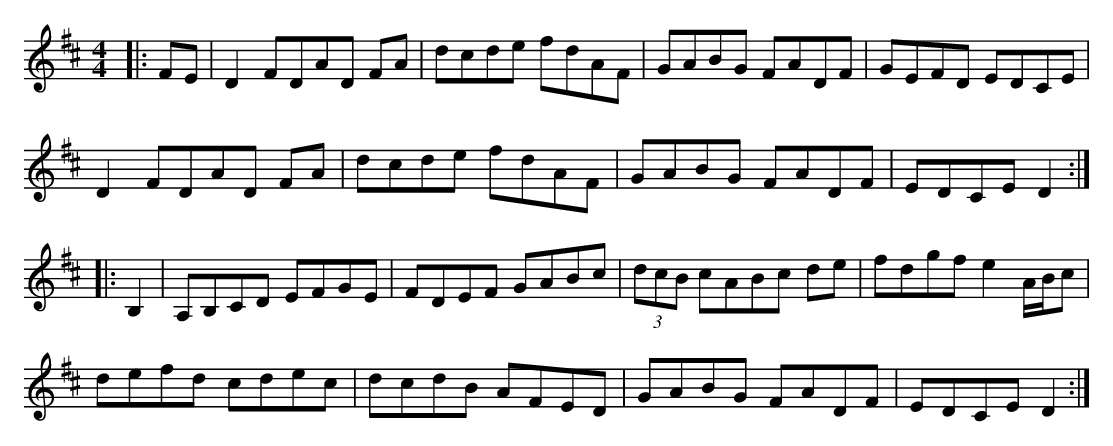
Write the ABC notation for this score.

X:1
M:4/4
K:D
|:FE|D2 FDAD FA|dcde fdAF|GABG FADF|GEFD EDCE|
D2 FDAD FA|dcde fdAF|GABG FADF| EDCE D2:|
|:B,2|A,B,CD EFGE|FDEF GABc|(3dcB cABc de|fdgf e2 A/B/c|
defd cdec|dcdB AFED|GABG FADF| EDCE D2 :|
